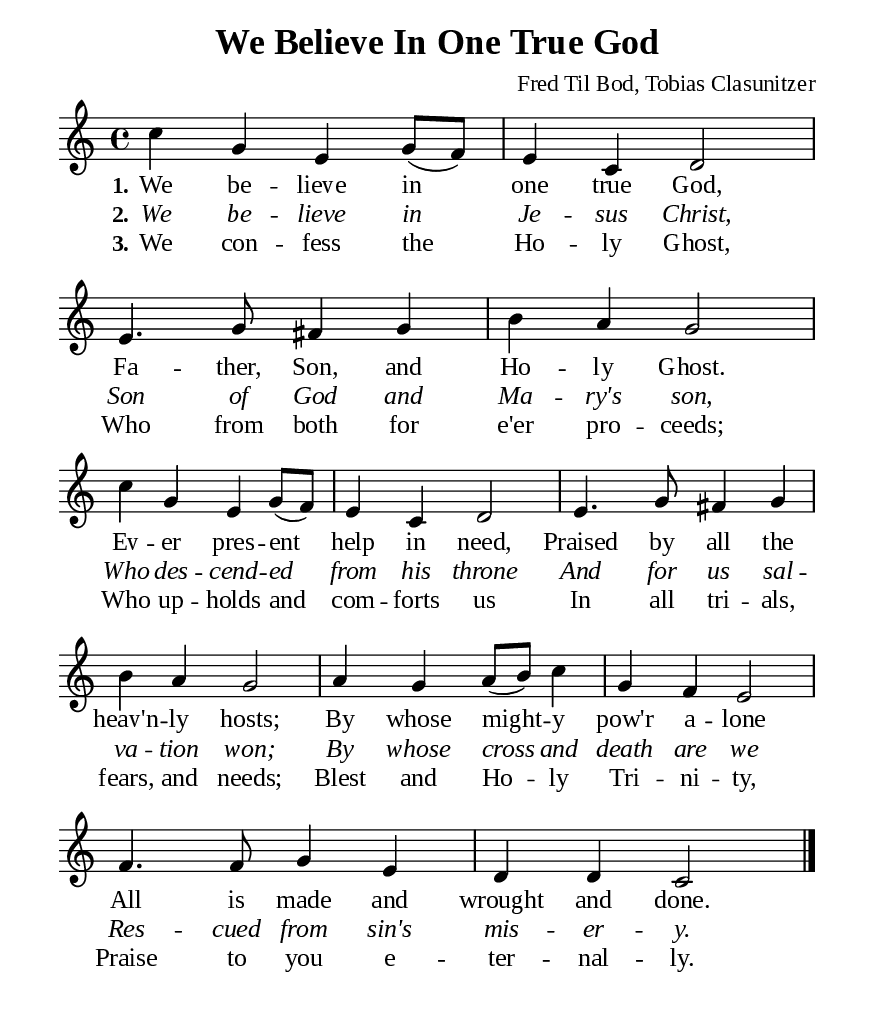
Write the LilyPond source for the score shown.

%%%%%%%%%%%%%%%%%%%%%%%%%%%%%
% CONTENTS OF THIS DOCUMENT
% 1. Common settings
% 2. Verse music
% 3. Verse lyrics
% 4. Layout
%%%%%%%%%%%%%%%%%%%%%%%%%%%%%

%%%%%%%%%%%%%%%%%%%%%%%%%%%%%
% 1. Common settings
%%%%%%%%%%%%%%%%%%%%%%%%%%%%%
\version "2.18.2"

\header {
  title = "We Believe In One True God"
  composer = "Fred Til Bod, Tobias Clasunitzer"
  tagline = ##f
}

global= {
  \key c \major
  \time 4/4
  \override Score.BarNumber.break-visibility = ##(#f #f #f)
  \override Lyrics.LyricSpace.minimum-distance = #3.0
}

\paper {
  #(set-paper-size "a5")
  top-margin = 3.2\mm
  bottom-marign = 10\mm
  left-margin = 10\mm
  right-margin = 10\mm
  indent = #0
  #(define fonts
	 (make-pango-font-tree "Liberation Serif"
	 		       "Liberation Serif"
			       "Liberation Serif"
			       (/ 20 20)))
  system-system-spacing = #'((basic-distance . 3) (padding . 3))
}

printItalic = \with {
  \override LyricText.font-shape = #'italic
}

%%%%%%%%%%%%%%%%%%%%%%%%%%%%%
% 2. Verse music
%%%%%%%%%%%%%%%%%%%%%%%%%%%%%
musicVerseSoprano = \relative c'' {
  %{	01	%} c4 g e g8 (f) |
  %{	02	%} e4 c d2 |
  %{	03	%} e4. g8 fis4 g |
  %{	04	%} b a g2 |
  %{	05	%} c4 g e g8 (f) |
  %{	06	%} e4 c d2 |
  %{	07	%} e4. g8 fis4 g |
  %{	08	%} b a g2 |
  %{	09	%} a4 g a8 (b) c4 |
  %{	10	%} g f e2 |
  %{	11	%} f4. f8 g4 e |
  %{	12	%} d d c2 \bar "|."
}

%%%%%%%%%%%%%%%%%%%%%%%%%%%%%
% 3. Verse lyrics
%%%%%%%%%%%%%%%%%%%%%%%%%%%%%
verseOne = \lyricmode {
  \set stanza = #"1."
  We be -- lieve in one true God,
  Fa -- ther, Son, and Ho -- ly Ghost.
  Ev -- er pres -- ent help in need,
  Praised by all the heav'n -- ly hosts;
  By whose might -- y pow'r a -- lone
  All is made and wrought and done.
}

verseTwo = \lyricmode {
  \set stanza = #"2."
  We be -- lieve in Je -- sus Christ,
  Son of God and Ma -- ry's son,
  Who des -- cend -- ed from his throne
  And for us sal -- va -- tion won;
  By whose cross and death are we
  Res -- cued from sin's mis -- er -- y.
}

verseThree = \lyricmode {
  \set stanza = #"3."
  We con -- fess the Ho -- ly Ghost,
  Who from both for e'er pro -- ceeds;
  Who up -- holds and com -- forts us
  In all tri -- als, fears, and needs;
  Blest and Ho -- ly Tri -- ni -- ty,
  Praise to you e -- ter -- nal -- ly.
}

%%%%%%%%%%%%%%%%%%%%%%%%%%%%%
% 4. Layout
%%%%%%%%%%%%%%%%%%%%%%%%%%%%%
\score {
    \new ChoirStaff <<
      \new Staff <<
        \clef "treble"
        \new Voice = "sopranos" { \global   \musicVerseSoprano }
      >>
      \new Lyrics \lyricsto sopranos \verseOne
      \new Lyrics \printItalic \lyricsto sopranos \verseTwo
      \new Lyrics \lyricsto sopranos \verseThree
    >>
}
